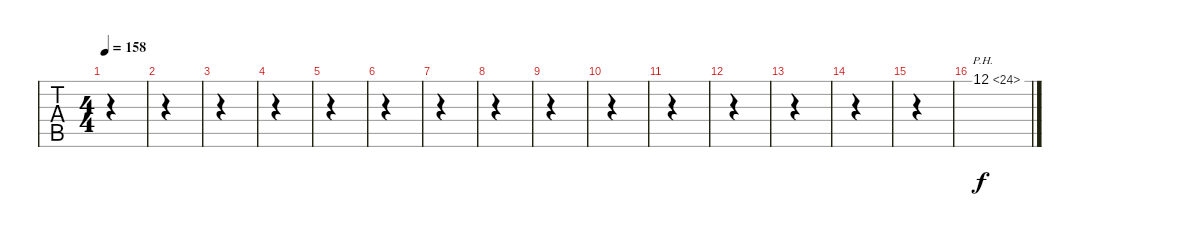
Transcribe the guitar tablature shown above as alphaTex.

\track ("  " "  ") {instrument pad1newage}
\staff {tabs}
\tuning (D4 A3 F3 C3 G2 D2) {hide}
\ts (4 4)
\tempo 158
\clef g2
\ks c
|
|
|
|
|
|
|
|
|
|
|
|
|
|
|
12.1{ph 12}.1
